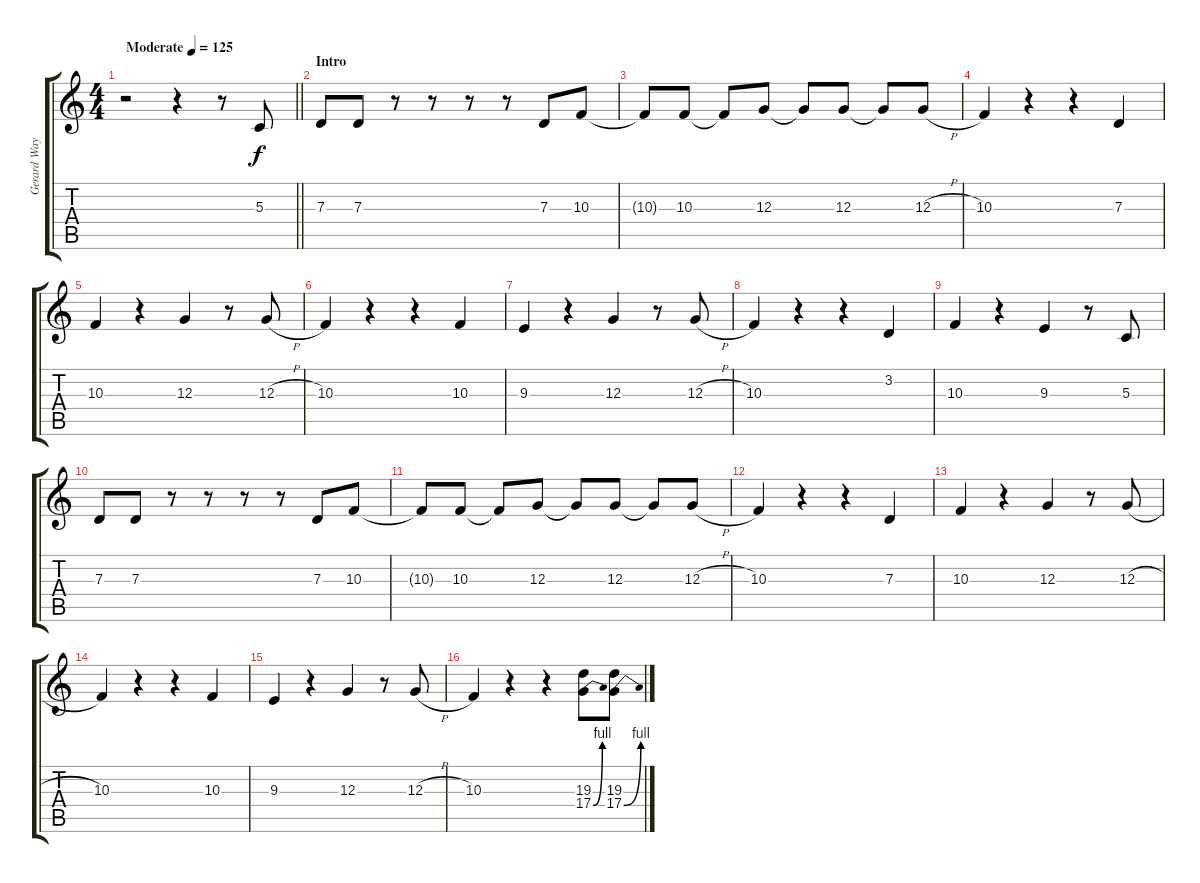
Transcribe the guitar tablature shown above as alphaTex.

\track ("Gerard Way" "Gerard Way") {instrument lead6voice}
\staff {score tabs}
\tuning (E4 B3 G3 D3 A2 E2) {hide}
\ts (4 4)
\tempo (125 "Moderate")
\clef g2
\barLineRight lightlight
\ks c
r.2{dy f instrument lead6voice} r.4 r.8 5.3.8 |
\section ("" "Intro")
7.3.8 7.3.8 r.8 r.8 r.8 r.8 7.3.8 10.3.8 |
10.3{t}.8 10.3.8 10.3{t}.8 12.3.8 12.3{t}.8 12.3.8 12.3{t}.8 12.3{h}.8 |
10.3.4 r.4 r.4 7.3.4 |
10.3.4 r.4 12.3.4 r.8 12.3{h}.8 |
10.3.4 r.4 r.4 10.3.4 |
9.3.4 r.4 12.3.4 r.8 12.3{h}.8 |
10.3.4 r.4 r.4 3.2.4 |
10.3.4 r.4 9.3.4 r.8 5.3.8 |
7.3.8 7.3.8 r.8 r.8 r.8 r.8 7.3.8 10.3.8 |
10.3{t}.8 10.3.8 10.3{t}.8 12.3.8 12.3{t}.8 12.3.8 12.3{t}.8 12.3{h}.8 |
10.3.4 r.4 r.4 7.3.4 |
10.3.4 r.4 12.3.4 r.8 12.3{h}.8 |
10.3.4 r.4 r.4 10.3.4 |
9.3.4 r.4 12.3.4 r.8 12.3{h}.8 |
10.3.4 r.4 r.4 (19.3 17.4{be (bend 0 0 60 4)}).8 (19.3 17.4{be (bend 0 0 60 4)}).8
